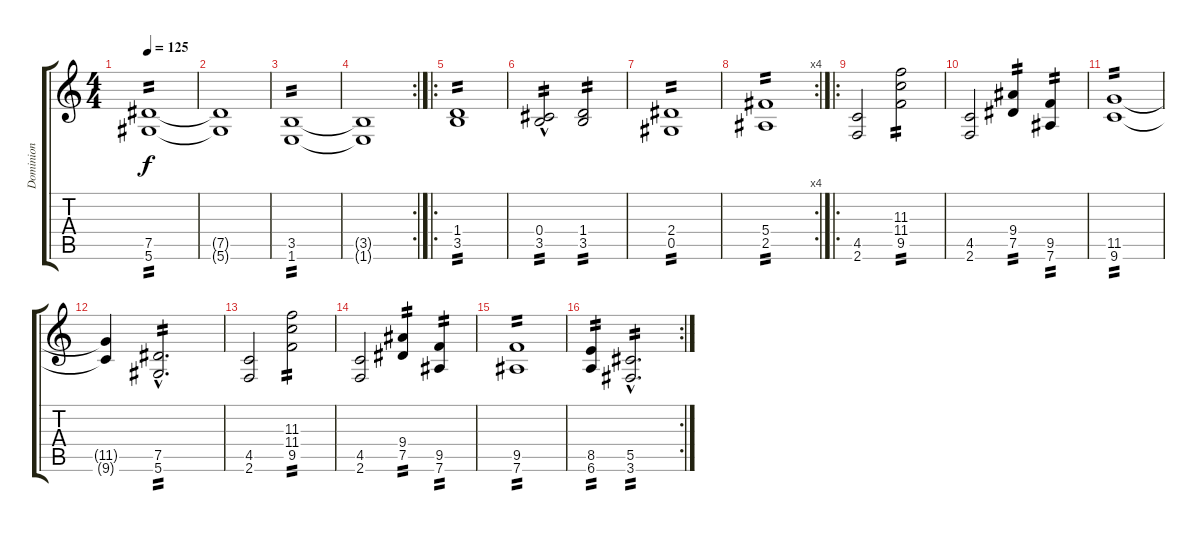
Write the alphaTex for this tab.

\track ("Dominion" "Dominion") {instrument distortionguitar}
\staff {score tabs}
\tuning (Eb4 Bb3 Gb3 Db3 Ab2 Eb2) {hide}
\ts (4 4)
\tempo 125
\clef g2
\ks c
(7.5 5.6).1{tp 2 dy f} |
(7.5{t} 5.6{t}).1 |
(3.5 1.6).1{tp 2} |
\rc 2
(3.5{t} 1.6{t}).1 |
\ro
(1.4 3.5).1{tp 2} |
(0.4{hac} 3.5).2{tp 2} (1.4 3.5).2{tp 2} |
(2.4 0.5).1{tp 2} |
\rc 4
(5.4 2.5).1{tp 2} |
\ro
(4.5 2.6).2 (11.3 11.4 9.5).2{tp 2} |
(4.5 2.6).2 (9.4 7.5).4{tp 2} (9.5 7.6).4{tp 2} |
(11.5 9.6).1{tp 2} |
(11.5{t} 9.6{t}).4 (7.5{hac} 5.6{hac}).2{d tp 2} |
(4.5 2.6).2 (11.3 11.4 9.5).2{tp 2} |
(4.5 2.6).2 (9.4 7.5).4{tp 2} (9.5 7.6).4{tp 2} |
(9.5 7.6).1{tp 2} |
\rc 2
(8.5 6.6).4{tp 2} (5.5{hac} 3.6{hac}).2{d tp 2}
